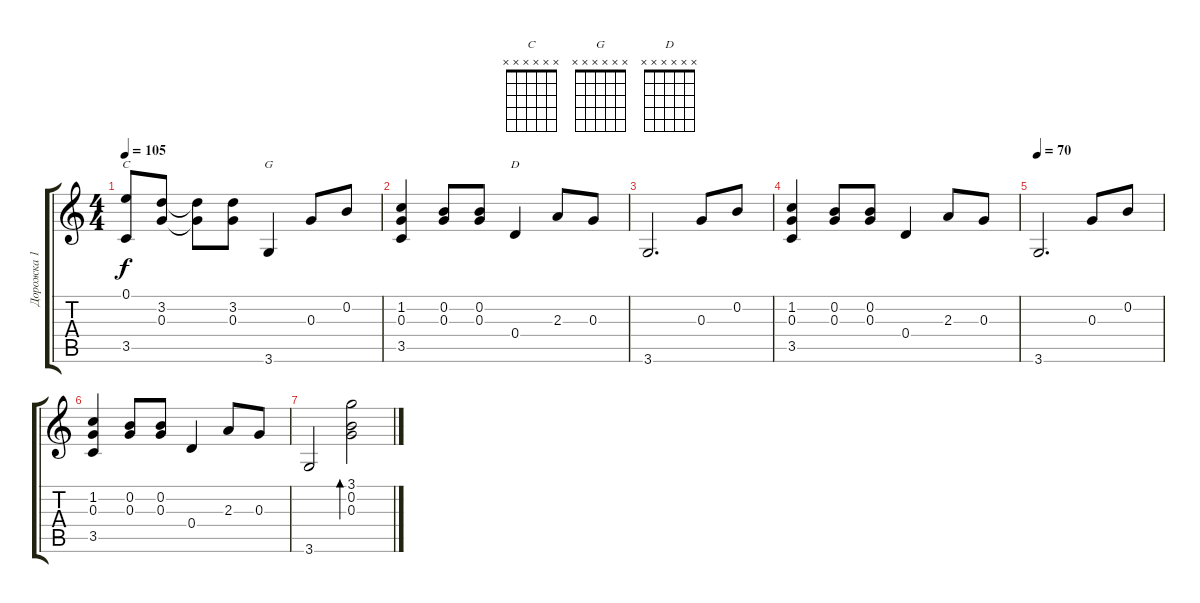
\track ("Дорожка 1" "Дорожка 1") {instrument acousticguitarsteel}
\staff {score tabs}
\tuning (E4 B3 G3 D3 A2 E2) {hide}
\chord ("C" x x x x x x)
\chord ("G" x x x x x x)
\chord ("D" x x x x x x)
\ts (4 4)
\tempo 105
\clef g2
\ks c
(0.1 3.5).8{ch "C" dy f} (3.2 0.3).8 (3.2{t} 0.3{t}).8 (3.2 0.3).8 3.6.4{ch "G"} 0.3.8 0.2.8 |
(1.2 0.3 3.5).4 (0.2 0.3).8 (0.2 0.3).8 0.4.4{ch "D"} 2.3.8 0.3.8 |
3.6.2{d} 0.3.8 0.2.8 |
(1.2 0.3 3.5).4 (0.2 0.3).8 (0.2 0.3).8 0.4.4 2.3.8 0.3.8 |
\tempo 70
3.6.2{d} 0.3.8 0.2.8 |
(1.2 0.3 3.5).4 (0.2 0.3).8 (0.2 0.3).8 0.4.4 2.3.8 0.3.8 |
3.6.2 (3.1 0.2 0.3).2{bd 480}
